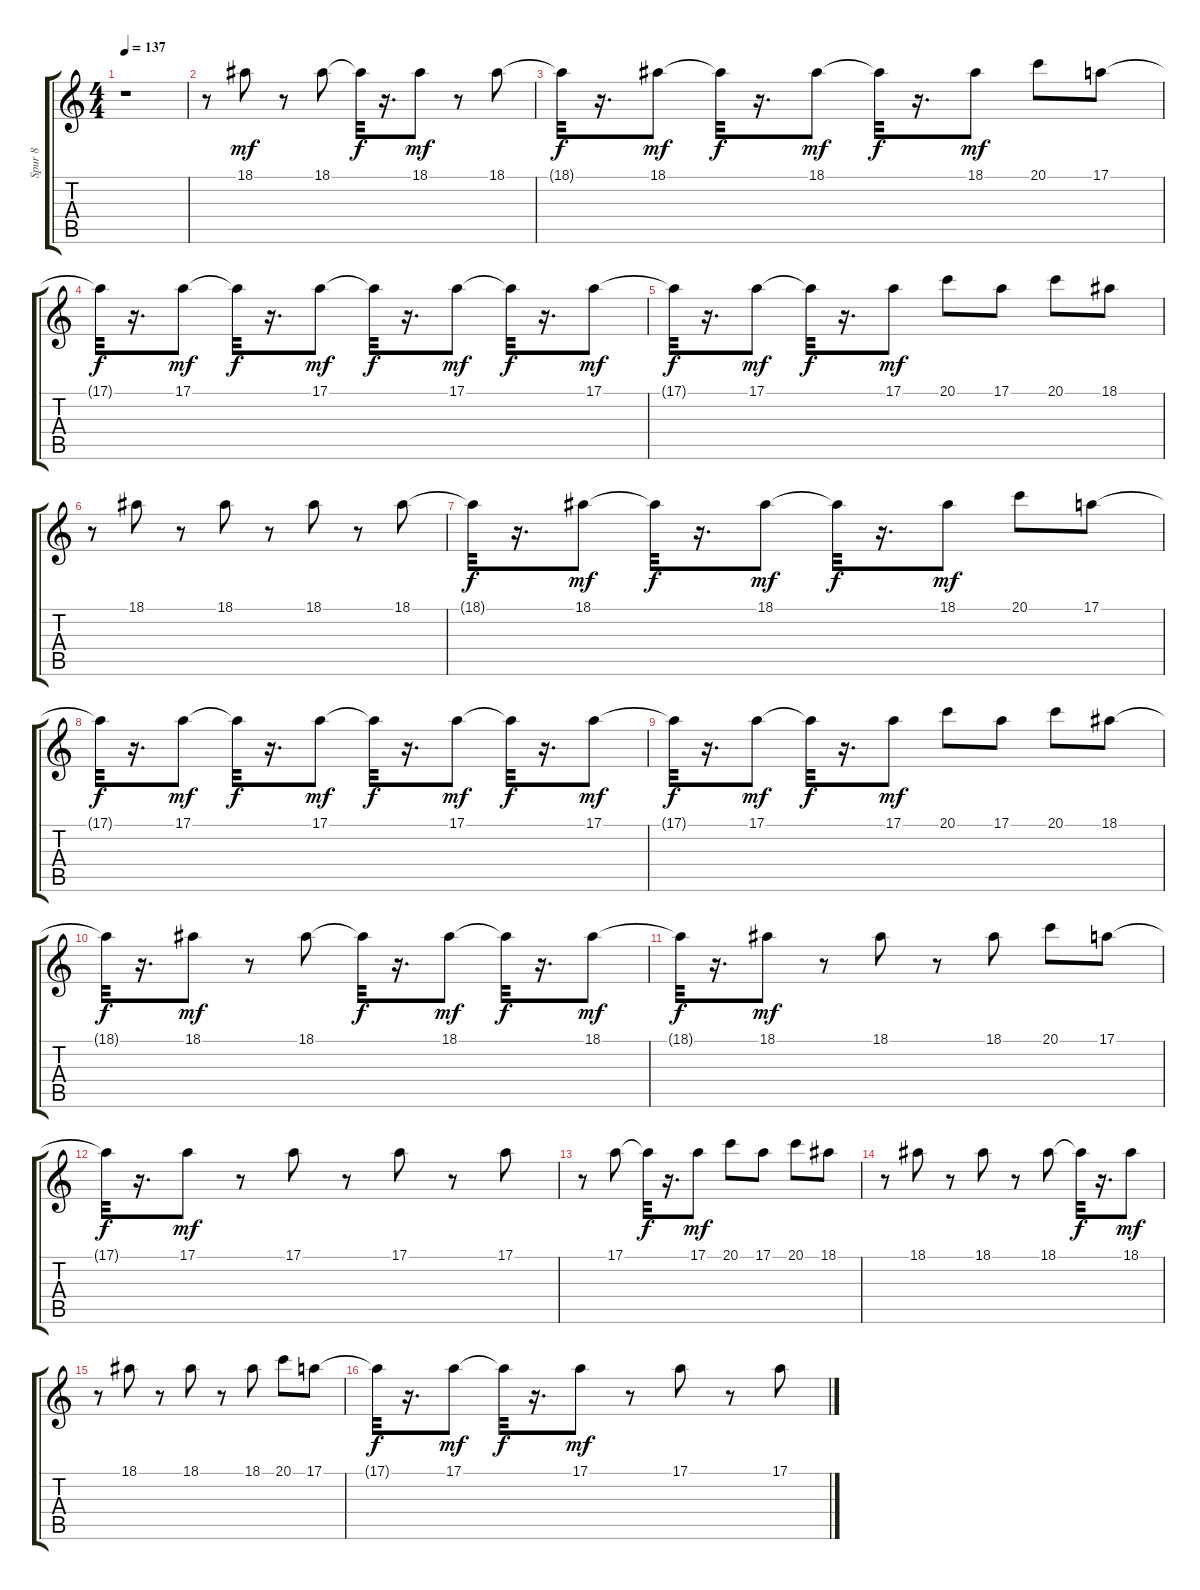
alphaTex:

\track ("Spur 8" "Spur 8") {instrument drawbarorgan}
\staff {score tabs}
\tuning (E4 B3 G3 D3 A2 E2) {hide}
\ts (4 4)
\tempo 137
\clef g2
\ks c
r.1{dy mf} |
r.8 18.1.8 r.8 18.1.8 18.1{t}.32{dy f} r.16{d} 18.1.8{dy mf} r.8 18.1.8 |
18.1{t}.32{dy f} r.16{d} 18.1.8{dy mf} 18.1{t}.32{dy f} r.16{d} 18.1.8{dy mf} 18.1{t}.32{dy f} r.16{d} 18.1.8{dy mf} 20.1.8 17.1.8 |
17.1{t}.32{dy f} r.16{d} 17.1.8{dy mf} 17.1{t}.32{dy f} r.16{d} 17.1.8{dy mf} 17.1{t}.32{dy f} r.16{d} 17.1.8{dy mf} 17.1{t}.32{dy f} r.16{d} 17.1.8{dy mf} |
17.1{t}.32{dy f} r.16{d} 17.1.8{dy mf} 17.1{t}.32{dy f} r.16{d} 17.1.8{dy mf} 20.1.8 17.1.8 20.1.8 18.1.8 |
r.8 18.1.8 r.8 18.1.8 r.8 18.1.8 r.8 18.1.8 |
18.1{t}.32{dy f} r.16{d} 18.1.8{dy mf} 18.1{t}.32{dy f} r.16{d} 18.1.8{dy mf} 18.1{t}.32{dy f} r.16{d} 18.1.8{dy mf} 20.1.8 17.1.8 |
17.1{t}.32{dy f} r.16{d} 17.1.8{dy mf} 17.1{t}.32{dy f} r.16{d} 17.1.8{dy mf} 17.1{t}.32{dy f} r.16{d} 17.1.8{dy mf} 17.1{t}.32{dy f} r.16{d} 17.1.8{dy mf} |
17.1{t}.32{dy f} r.16{d} 17.1.8{dy mf} 17.1{t}.32{dy f} r.16{d} 17.1.8{dy mf} 20.1.8 17.1.8 20.1.8 18.1.8 |
18.1{t}.32{dy f} r.16{d} 18.1.8{dy mf} r.8 18.1.8 18.1{t}.32{dy f} r.16{d} 18.1.8{dy mf} 18.1{t}.32{dy f} r.16{d} 18.1.8{dy mf} |
18.1{t}.32{dy f} r.16{d} 18.1.8{dy mf} r.8 18.1.8 r.8 18.1.8 20.1.8 17.1.8 |
17.1{t}.32{dy f} r.16{d} 17.1.8{dy mf} r.8 17.1.8 r.8 17.1.8 r.8 17.1.8 |
r.8 17.1.8 17.1{t}.32{dy f} r.16{d} 17.1.8{dy mf} 20.1.8 17.1.8 20.1.8 18.1.8 |
r.8 18.1.8 r.8 18.1.8 r.8 18.1.8 18.1{t}.32{dy f} r.16{d} 18.1.8{dy mf} |
r.8 18.1.8 r.8 18.1.8 r.8 18.1.8 20.1.8 17.1.8 |
17.1{t}.32{dy f} r.16{d} 17.1.8{dy mf} 17.1{t}.32{dy f} r.16{d} 17.1.8{dy mf} r.8 17.1.8 r.8 17.1.8
